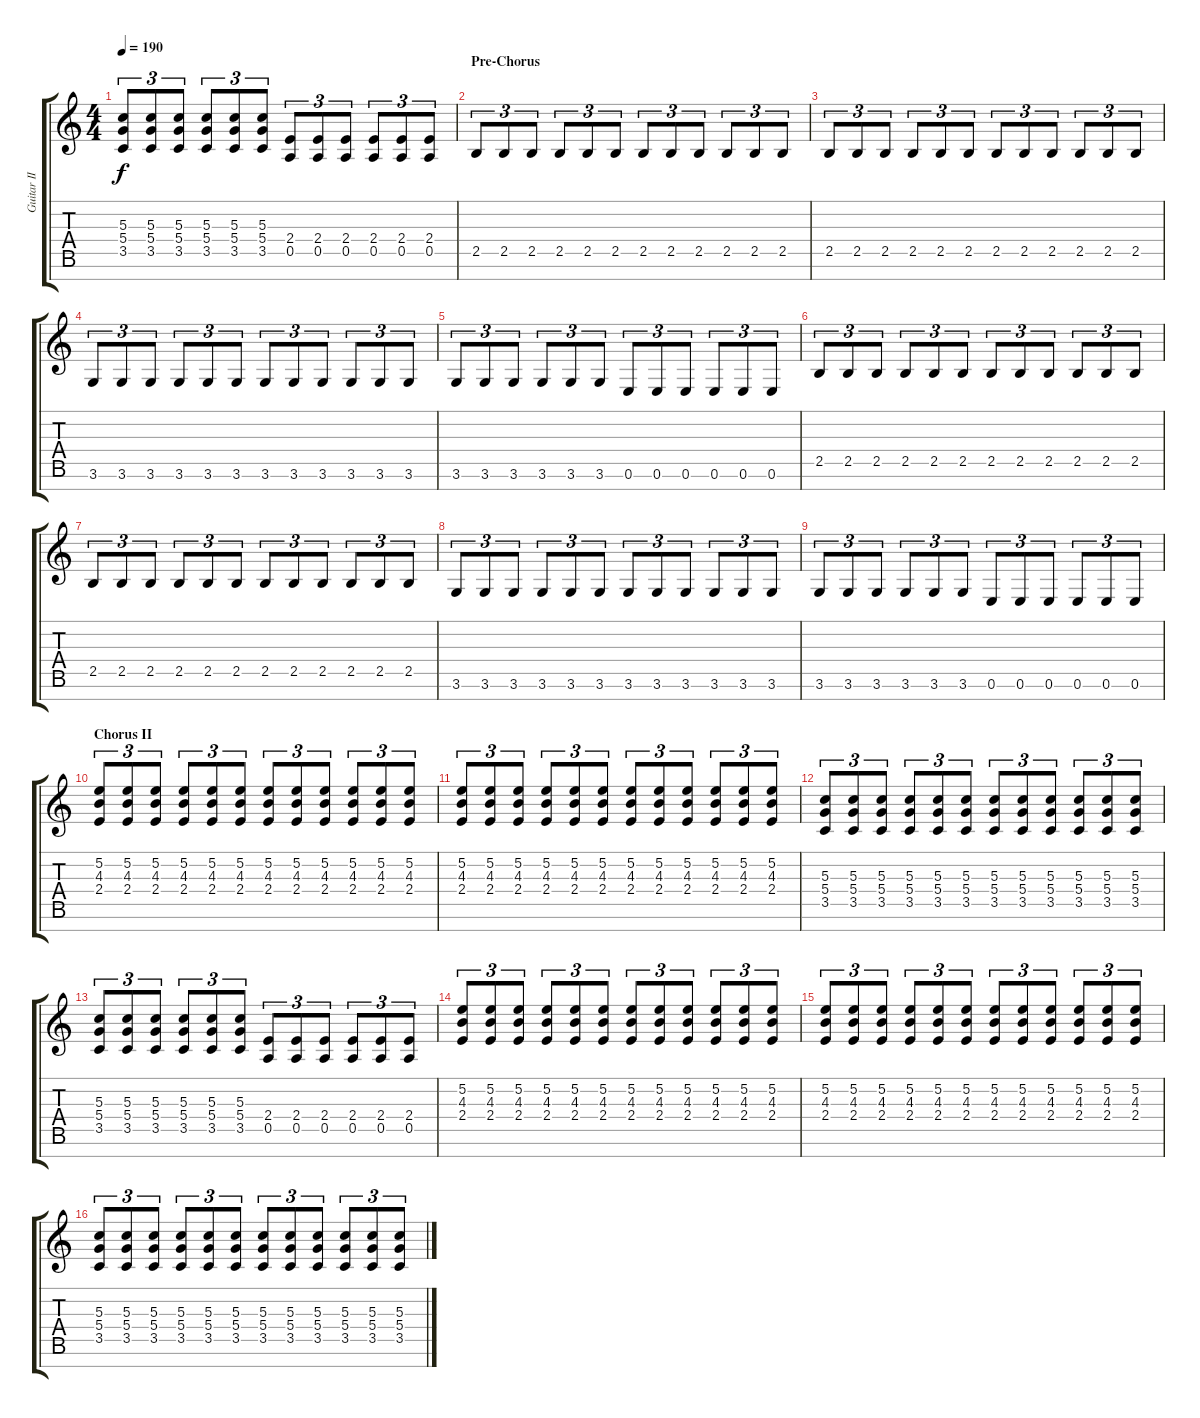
\track ("Guitar II" "Guitar II") {instrument distortionguitar}
\staff {score tabs}
\tuning (E4 B3 G3 D3 A2 E2 B1) {hide}
\ts (4 4)
\tempo 190
\clef g2
\ks c
(5.3 5.4 3.5).8{tu (3 2) dy f} (5.3 5.4 3.5).8{tu (3 2)} (5.3 5.4 3.5).8{tu (3 2)} (5.3 5.4 3.5).8{tu (3 2)} (5.3 5.4 3.5).8{tu (3 2)} (5.3 5.4 3.5).8{tu (3 2)} (2.4 0.5).8{tu (3 2)} (2.4 0.5).8{tu (3 2)} (2.4 0.5).8{tu (3 2)} (2.4 0.5).8{tu (3 2)} (2.4 0.5).8{tu (3 2)} (2.4 0.5).8{tu (3 2)} |
\section ("" "Pre-Chorus")
2.5.8{tu (3 2)} 2.5.8{tu (3 2)} 2.5.8{tu (3 2)} 2.5.8{tu (3 2)} 2.5.8{tu (3 2)} 2.5.8{tu (3 2)} 2.5.8{tu (3 2)} 2.5.8{tu (3 2)} 2.5.8{tu (3 2)} 2.5.8{tu (3 2)} 2.5.8{tu (3 2)} 2.5.8{tu (3 2)} |
2.5.8{tu (3 2)} 2.5.8{tu (3 2)} 2.5.8{tu (3 2)} 2.5.8{tu (3 2)} 2.5.8{tu (3 2)} 2.5.8{tu (3 2)} 2.5.8{tu (3 2)} 2.5.8{tu (3 2)} 2.5.8{tu (3 2)} 2.5.8{tu (3 2)} 2.5.8{tu (3 2)} 2.5.8{tu (3 2)} |
3.6.8{tu (3 2)} 3.6.8{tu (3 2)} 3.6.8{tu (3 2)} 3.6.8{tu (3 2)} 3.6.8{tu (3 2)} 3.6.8{tu (3 2)} 3.6.8{tu (3 2)} 3.6.8{tu (3 2)} 3.6.8{tu (3 2)} 3.6.8{tu (3 2)} 3.6.8{tu (3 2)} 3.6.8{tu (3 2)} |
3.6.8{tu (3 2)} 3.6.8{tu (3 2)} 3.6.8{tu (3 2)} 3.6.8{tu (3 2)} 3.6.8{tu (3 2)} 3.6.8{tu (3 2)} 0.6.8{tu (3 2)} 0.6.8{tu (3 2)} 0.6.8{tu (3 2)} 0.6.8{tu (3 2)} 0.6.8{tu (3 2)} 0.6.8{tu (3 2)} |
2.5.8{tu (3 2)} 2.5.8{tu (3 2)} 2.5.8{tu (3 2)} 2.5.8{tu (3 2)} 2.5.8{tu (3 2)} 2.5.8{tu (3 2)} 2.5.8{tu (3 2)} 2.5.8{tu (3 2)} 2.5.8{tu (3 2)} 2.5.8{tu (3 2)} 2.5.8{tu (3 2)} 2.5.8{tu (3 2)} |
2.5.8{tu (3 2)} 2.5.8{tu (3 2)} 2.5.8{tu (3 2)} 2.5.8{tu (3 2)} 2.5.8{tu (3 2)} 2.5.8{tu (3 2)} 2.5.8{tu (3 2)} 2.5.8{tu (3 2)} 2.5.8{tu (3 2)} 2.5.8{tu (3 2)} 2.5.8{tu (3 2)} 2.5.8{tu (3 2)} |
3.6.8{tu (3 2)} 3.6.8{tu (3 2)} 3.6.8{tu (3 2)} 3.6.8{tu (3 2)} 3.6.8{tu (3 2)} 3.6.8{tu (3 2)} 3.6.8{tu (3 2)} 3.6.8{tu (3 2)} 3.6.8{tu (3 2)} 3.6.8{tu (3 2)} 3.6.8{tu (3 2)} 3.6.8{tu (3 2)} |
3.6.8{tu (3 2)} 3.6.8{tu (3 2)} 3.6.8{tu (3 2)} 3.6.8{tu (3 2)} 3.6.8{tu (3 2)} 3.6.8{tu (3 2)} 0.6.8{tu (3 2)} 0.6.8{tu (3 2)} 0.6.8{tu (3 2)} 0.6.8{tu (3 2)} 0.6.8{tu (3 2)} 0.6.8{tu (3 2)} |
\section ("" "Chorus II")
(5.2 4.3 2.4).8{tu (3 2)} (5.2 4.3 2.4).8{tu (3 2)} (5.2 4.3 2.4).8{tu (3 2)} (5.2 4.3 2.4).8{tu (3 2)} (5.2 4.3 2.4).8{tu (3 2)} (5.2 4.3 2.4).8{tu (3 2)} (5.2 4.3 2.4).8{tu (3 2)} (5.2 4.3 2.4).8{tu (3 2)} (5.2 4.3 2.4).8{tu (3 2)} (5.2 4.3 2.4).8{tu (3 2)} (5.2 4.3 2.4).8{tu (3 2)} (5.2 4.3 2.4).8{tu (3 2)} |
(5.2 4.3 2.4).8{tu (3 2)} (5.2 4.3 2.4).8{tu (3 2)} (5.2 4.3 2.4).8{tu (3 2)} (5.2 4.3 2.4).8{tu (3 2)} (5.2 4.3 2.4).8{tu (3 2)} (5.2 4.3 2.4).8{tu (3 2)} (5.2 4.3 2.4).8{tu (3 2)} (5.2 4.3 2.4).8{tu (3 2)} (5.2 4.3 2.4).8{tu (3 2)} (5.2 4.3 2.4).8{tu (3 2)} (5.2 4.3 2.4).8{tu (3 2)} (5.2 4.3 2.4).8{tu (3 2)} |
(5.3 5.4 3.5).8{tu (3 2)} (5.3 5.4 3.5).8{tu (3 2)} (5.3 5.4 3.5).8{tu (3 2)} (5.3 5.4 3.5).8{tu (3 2)} (5.3 5.4 3.5).8{tu (3 2)} (5.3 5.4 3.5).8{tu (3 2)} (5.3 5.4 3.5).8{tu (3 2)} (5.3 5.4 3.5).8{tu (3 2)} (5.3 5.4 3.5).8{tu (3 2)} (5.3 5.4 3.5).8{tu (3 2)} (5.3 5.4 3.5).8{tu (3 2)} (5.3 5.4 3.5).8{tu (3 2)} |
(5.3 5.4 3.5).8{tu (3 2)} (5.3 5.4 3.5).8{tu (3 2)} (5.3 5.4 3.5).8{tu (3 2)} (5.3 5.4 3.5).8{tu (3 2)} (5.3 5.4 3.5).8{tu (3 2)} (5.3 5.4 3.5).8{tu (3 2)} (2.4 0.5).8{tu (3 2)} (2.4 0.5).8{tu (3 2)} (2.4 0.5).8{tu (3 2)} (2.4 0.5).8{tu (3 2)} (2.4 0.5).8{tu (3 2)} (2.4 0.5).8{tu (3 2)} |
(5.2 4.3 2.4).8{tu (3 2)} (5.2 4.3 2.4).8{tu (3 2)} (5.2 4.3 2.4).8{tu (3 2)} (5.2 4.3 2.4).8{tu (3 2)} (5.2 4.3 2.4).8{tu (3 2)} (5.2 4.3 2.4).8{tu (3 2)} (5.2 4.3 2.4).8{tu (3 2)} (5.2 4.3 2.4).8{tu (3 2)} (5.2 4.3 2.4).8{tu (3 2)} (5.2 4.3 2.4).8{tu (3 2)} (5.2 4.3 2.4).8{tu (3 2)} (5.2 4.3 2.4).8{tu (3 2)} |
(5.2 4.3 2.4).8{tu (3 2)} (5.2 4.3 2.4).8{tu (3 2)} (5.2 4.3 2.4).8{tu (3 2)} (5.2 4.3 2.4).8{tu (3 2)} (5.2 4.3 2.4).8{tu (3 2)} (5.2 4.3 2.4).8{tu (3 2)} (5.2 4.3 2.4).8{tu (3 2)} (5.2 4.3 2.4).8{tu (3 2)} (5.2 4.3 2.4).8{tu (3 2)} (5.2 4.3 2.4).8{tu (3 2)} (5.2 4.3 2.4).8{tu (3 2)} (5.2 4.3 2.4).8{tu (3 2)} |
(5.3 5.4 3.5).8{tu (3 2)} (5.3 5.4 3.5).8{tu (3 2)} (5.3 5.4 3.5).8{tu (3 2)} (5.3 5.4 3.5).8{tu (3 2)} (5.3 5.4 3.5).8{tu (3 2)} (5.3 5.4 3.5).8{tu (3 2)} (5.3 5.4 3.5).8{tu (3 2)} (5.3 5.4 3.5).8{tu (3 2)} (5.3 5.4 3.5).8{tu (3 2)} (5.3 5.4 3.5).8{tu (3 2)} (5.3 5.4 3.5).8{tu (3 2)} (5.3 5.4 3.5).8{tu (3 2)}
